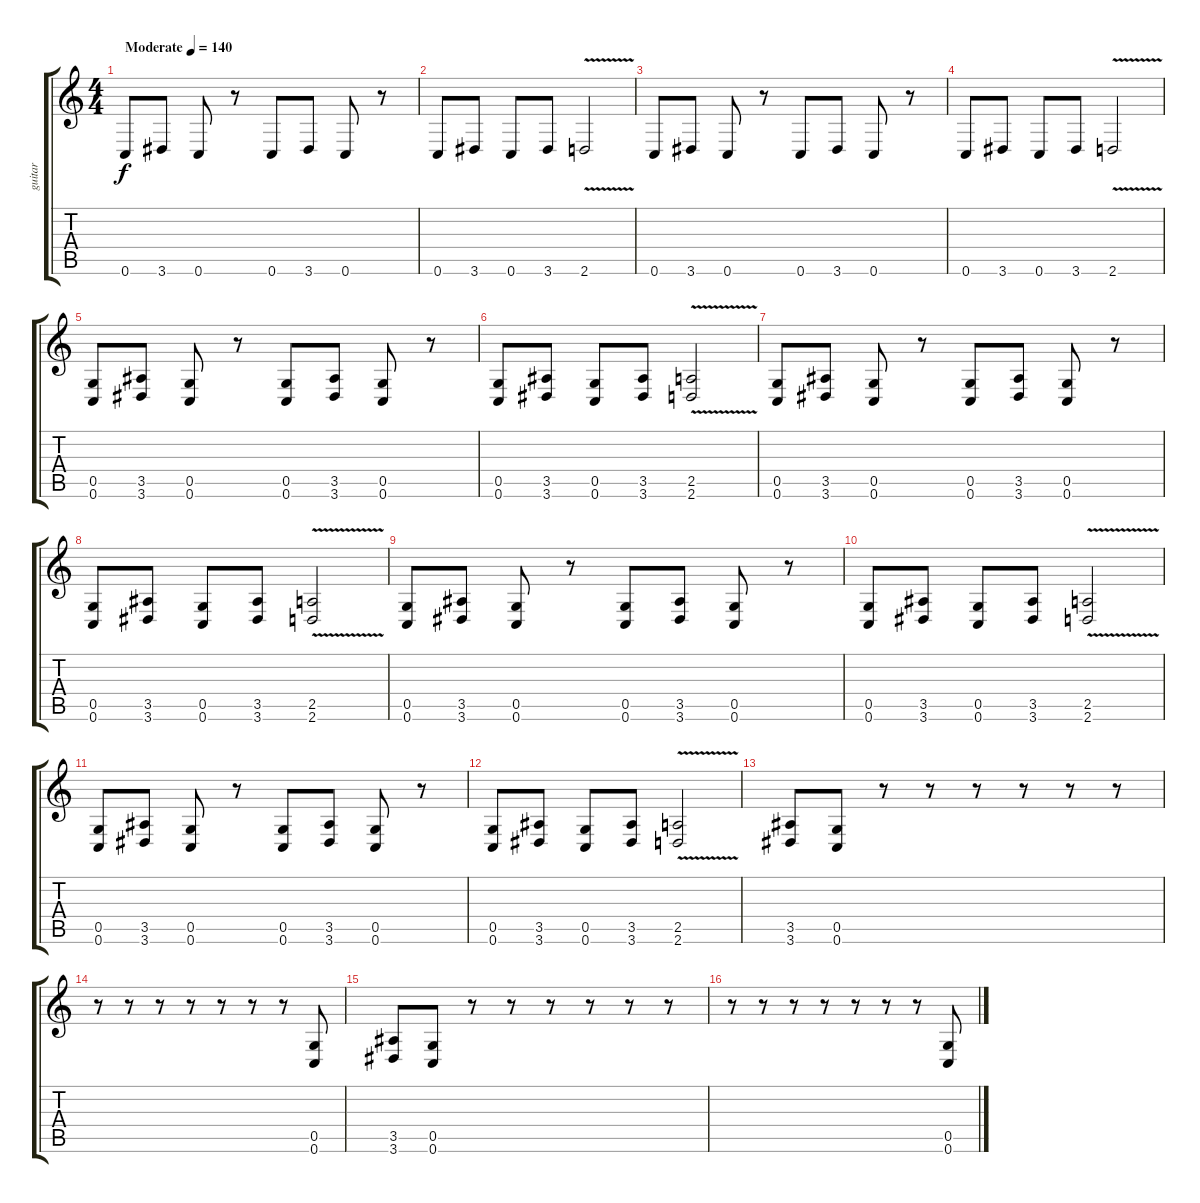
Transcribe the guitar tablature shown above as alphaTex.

\track ("guitar" "guitar") {instrument overdrivenguitar}
\staff {score tabs}
\tuning (D4 A3 F3 C3 G2 C2) {hide}
\ts (4 4)
\tempo (140 "Moderate")
\clef g2
\ks c
0.6.8{dy f instrument overdrivenguitar} 3.6.8 0.6.8 r.8 0.6.8 3.6.8 0.6.8 r.8 |
0.6.8 3.6.8 0.6.8 3.6.8 2.6{v}.2 |
0.6.8 3.6.8 0.6.8 r.8 0.6.8 3.6.8 0.6.8 r.8 |
0.6.8 3.6.8 0.6.8 3.6.8 2.6{v}.2 |
(0.5 0.6).8 (3.5 3.6).8 (0.5 0.6).8 r.8 (0.5 0.6).8 (3.5 3.6).8 (0.5 0.6).8 r.8 |
(0.5 0.6).8 (3.5 3.6).8 (0.5 0.6).8 (3.5 3.6).8 (2.5 2.6{v}).2 |
(0.5 0.6).8 (3.5 3.6).8 (0.5 0.6).8 r.8 (0.5 0.6).8 (3.5 3.6).8 (0.5 0.6).8 r.8 |
(0.5 0.6).8 (3.5 3.6).8 (0.5 0.6).8 (3.5 3.6).8 (2.5 2.6{v}).2 |
(0.5 0.6).8 (3.5 3.6).8 (0.5 0.6).8 r.8 (0.5 0.6).8 (3.5 3.6).8 (0.5 0.6).8 r.8 |
(0.5 0.6).8 (3.5 3.6).8 (0.5 0.6).8 (3.5 3.6).8 (2.5 2.6{v}).2 |
(0.5 0.6).8 (3.5 3.6).8 (0.5 0.6).8 r.8 (0.5 0.6).8 (3.5 3.6).8 (0.5 0.6).8 r.8 |
(0.5 0.6).8 (3.5 3.6).8 (0.5 0.6).8 (3.5 3.6).8 (2.5 2.6{v}).2 |
(3.5 3.6).8 (0.5 0.6).8 r.8 r.8 r.8 r.8 r.8 r.8 |
r.8 r.8 r.8 r.8 r.8 r.8 r.8 (0.5 0.6).8 |
(3.5 3.6).8 (0.5 0.6).8 r.8 r.8 r.8 r.8 r.8 r.8 |
r.8 r.8 r.8 r.8 r.8 r.8 r.8 (0.5 0.6).8
